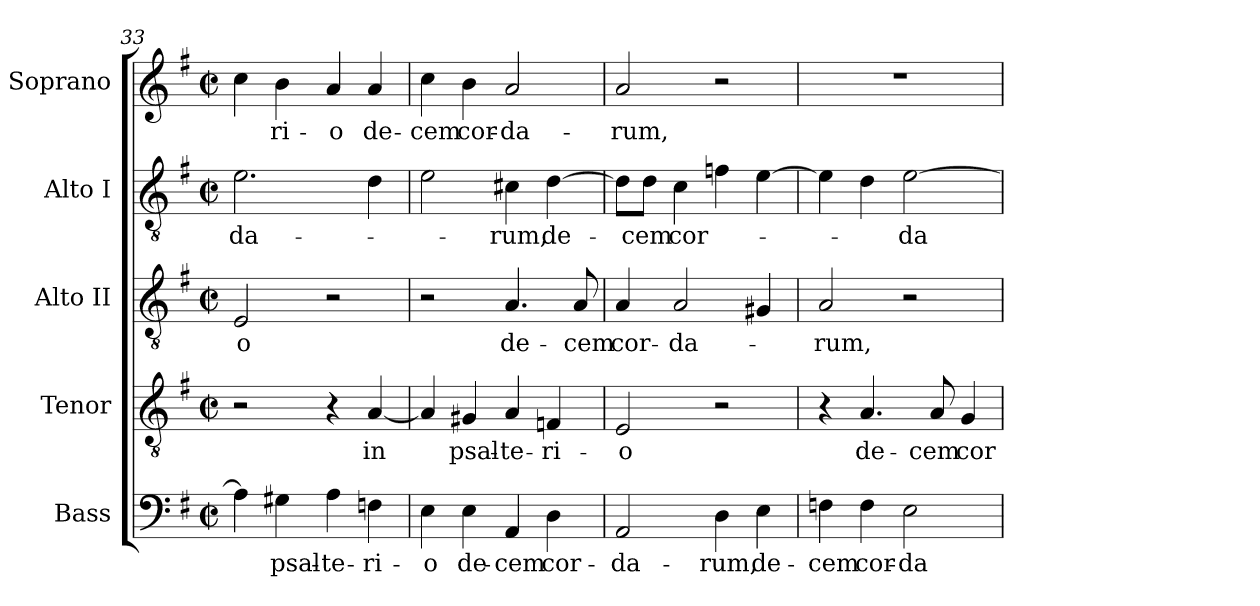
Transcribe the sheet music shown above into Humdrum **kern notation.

**kern	**text	**kern	**text	**kern	**text	**kern	**text	**kern	**text
*part5	*part5	*part4	*part4	*part3	*part3	*part2	*part2	*part1	*part1
*staff5	*staff5	*staff4	*staff4	*staff3	*staff3	*staff2	*staff2	*staff1	*staff1
*I"Bass	*	*I"Tenor	*	*I"Alto II	*	*I"Alto I	*	*I"Soprano	*
*	*	*	*	*I'T. II	*	*I'T.	*	*I'A.	*
!!LO:PB:g=z
*clefF4	*	*clefGv2	*	*clefGv2	*	*clefGv2	*	*clefG2	*
*	*	*	*	*ITrd7c12	*	*ITrd7c12	*	*	*
*k[f#]	*	*k[f#]	*	*k[f#]	*	*k[f#]	*	*k[f#]	*
*G:	*	*G:	*	*G:	*	*G:	*	*G:	*
*M2/2	*	*M2/2	*	*M2/2	*	*M2/2	*	*M2/2	*
*met(c|)	*	*met(c|)	*	*met(c|)	*	*met(c|)	*	*met(c|)	*
=33	=33	=33	=33	=33	=33	=33	=33	=33	=33
!	!	!	!	!	!LO:LY:b:color=#000000	!	!	!	!
!	!	!	!	!	!	!	!LO:LY:b:color=#000000	!	!
4Ai\]	.	2r	.	2EEi/	-o	2.Ei\	-da-	4cci\	.
!	!LO:LY:b:color=#000000	!	!	!	!	!	!	!	!
!	!	!	!	!	!	!	!	!	!LO:LY:b:color=#000000
4G#Xi\	psal-	.	.	.	.	.	.	4bi\	-ri-
!	!LO:LY:b:color=#000000	!	!	!	!	!	!	!	!
!	!	!	!	!	!	!	!	!	!LO:LY:b:color=#000000
4Ai\	-te-	4r	.	2r	.	.	.	4ai/	-o
!	!LO:LY:b:color=#000000	!	!	!	!	!	!	!	!
!	!	!	!LO:LY:b:color=#000000	!	!	!	!	!	!
!	!	!	!	!	!	!	!	!	!LO:LY:b:color=#000000
4Fni\	-ri-	[<4Ai/	in	.	.	4Di\	.	4ai/	de-
=34	=34	=34	=34	=34	=34	=34	=34	=34	=34
!	!LO:LY:b:color=#000000	!	!	!	!	!	!	!	!
!	!	!	!	!	!	!	!	!	!LO:LY:b:color=#000000
4Ei\	-o	4Ai/]	.	2r	.	2Ei\	.	4cci\	-cem
!	!LO:LY:b:color=#000000	!	!	!	!	!	!	!	!
!	!	!	!LO:LY:b:color=#000000	!	!	!	!	!	!
!	!	!	!	!	!	!	!	!	!LO:LY:b:color=#000000
4Ei\	de-	4G#Xi/	psal-	.	.	.	.	4bi\	cor-
!	!LO:LY:b:color=#000000	!	!	!	!	!	!	!	!
!	!	!	!LO:LY:b:color=#000000	!	!	!	!	!	!
!	!	!	!	!	!LO:LY:b:color=#000000	!	!	!	!
!	!	!	!	!	!	!	!LO:LY:b:color=#000000	!	!
!	!	!	!	!	!	!	!	!	!LO:LY:b:color=#000000
4AAi/	-cem	4Ai/	-te-	4.AAi/	de-	4C#Xi\	-rum,	2ai/	-da-
!	!LO:LY:b:color=#000000	!	!	!	!	!	!	!	!
!	!	!	!LO:LY:b:color=#000000	!	!	!	!	!	!
!	!	!	!	!	!	!	!LO:LY:b:color=#000000	!	!
4Di\	cor-	4Fni/	-ri-	.	.	[>4Di\	de-	.	.
!	!	!	!	!	!LO:LY:b:color=#000000	!	!	!	!
.	.	.	.	8AAi/	-cem	.	.	.	.
=35	=35	=35	=35	=35	=35	=35	=35	=35	=35
!	!LO:LY:b:color=#000000	!	!	!	!	!	!	!	!
!	!	!	!LO:LY:b:color=#000000	!	!	!	!	!	!
!	!	!	!	!	!LO:LY:b:color=#000000	!	!	!	!
!	!	!	!	!	!	!	!	!	!LO:LY:b:color=#000000
2AAi/	-da-	2Ei/	-o	4AAi/	cor-	8Di\L]	.	2ai/	-rum,
!	!	!	!	!	!	!	!LO:LY:b:color=#000000	!	!
.	.	.	.	.	.	8Di\J	-cem	.	.
!	!	!	!	!	!LO:LY:b:color=#000000	!	!	!	!
!	!	!	!	!	!	!	!LO:LY:b:color=#000000	!	!
.	.	.	.	2AAi/	-da-	4Ci\	cor-	.	.
!	!LO:LY:b:color=#000000	!	!	!	!	!	!	!	!
4Di\	-rum,	2r	.	.	.	4Fni\	.	2r	.
!	!LO:LY:b:color=#000000	!	!	!	!	!	!	!	!
4Ei\	de-	.	.	4GG#Xi/	.	[>4Ei\	.	.	.
=36	=36	=36	=36	=36	=36	=36	=36	=36	=36
!	!LO:LY:b:color=#000000	!	!	!	!	!	!	!	!
!	!	!	!	!	!LO:LY:b:color=#000000	!	!	!	!
4Fni\	-cem	4r	.	2AAi/	-rum,	4Ei\]	.	1r	.
!	!LO:LY:b:color=#000000	!	!	!	!	!	!	!	!
!	!	!	!LO:LY:b:color=#000000	!	!	!	!	!	!
4Fi\	cor-	4.Ai/	de-	.	.	4Di\	.	.	.
!	!LO:LY:b:color=#000000	!	!	!	!	!	!	!	!
!	!	!	!	!	!	!	!LO:LY:b:color=#000000	!	!
2Ei\	-da-	.	.	2r	.	[>2Ei\	-da-	.	.
!	!	!	!LO:LY:b:color=#000000	!	!	!	!	!	!
.	.	8Ai/	-cem	.	.	.	.	.	.
!	!	!	!LO:LY:b:color=#000000	!	!	!	!	!	!
.	.	4Gi/	cor-	.	.	.	.	.	.
=	=	=	=	=	=	=	=	=	=
*-	*-	*-	*-	*-	*-	*-	*-	*-	*-
